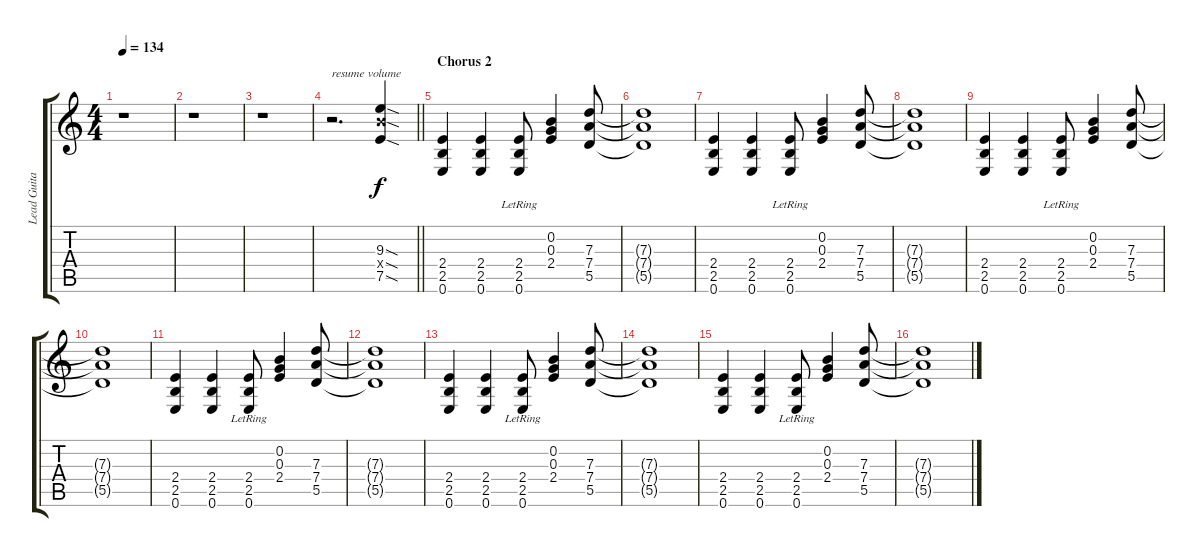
\track ("Lead Guitar" "Lead Guita") {instrument distortionguitar}
\staff {score tabs}
\tuning (E4 B3 G3 D3 A2 E2) {hide}
\ts (4 4)
\tempo 134
\clef g2
\ks c
r.1{dy f} |
r.1 |
r.1 |
\barLineRight lightlight
r.2{d txt "resume volume" volume 10} (9.3{sod} 9.4{sod x} 7.5{sod}).4 |
\section ("" "Chorus 2")
(2.4 2.5 0.6).4 (2.4 2.5 0.6).4 (2.4 2.5{lr} 0.6{lr}).8 (0.2 0.3 2.4).4 (7.3 7.4 5.5).8 |
(7.3{t} 7.4{t} 5.5{t}).1 |
(2.4 2.5 0.6).4 (2.4 2.5 0.6).4 (2.4 2.5{lr} 0.6{lr}).8 (0.2 0.3 2.4).4 (7.3 7.4 5.5).8 |
(7.3{t} 7.4{t} 5.5{t}).1 |
(2.4 2.5 0.6).4 (2.4 2.5 0.6).4 (2.4 2.5{lr} 0.6{lr}).8 (0.2 0.3 2.4).4 (7.3 7.4 5.5).8 |
(7.3{t} 7.4{t} 5.5{t}).1 |
(2.4 2.5 0.6).4 (2.4 2.5 0.6).4 (2.4 2.5{lr} 0.6{lr}).8 (0.2 0.3 2.4).4 (7.3 7.4 5.5).8 |
(7.3{t} 7.4{t} 5.5{t}).1 |
(2.4 2.5 0.6).4 (2.4 2.5 0.6).4 (2.4 2.5{lr} 0.6{lr}).8 (0.2 0.3 2.4).4 (7.3 7.4 5.5).8 |
(7.3{t} 7.4{t} 5.5{t}).1 |
(2.4 2.5 0.6).4 (2.4 2.5 0.6).4 (2.4 2.5{lr} 0.6{lr}).8 (0.2 0.3 2.4).4 (7.3 7.4 5.5).8 |
(7.3{t} 7.4{t} 5.5{t}).1
